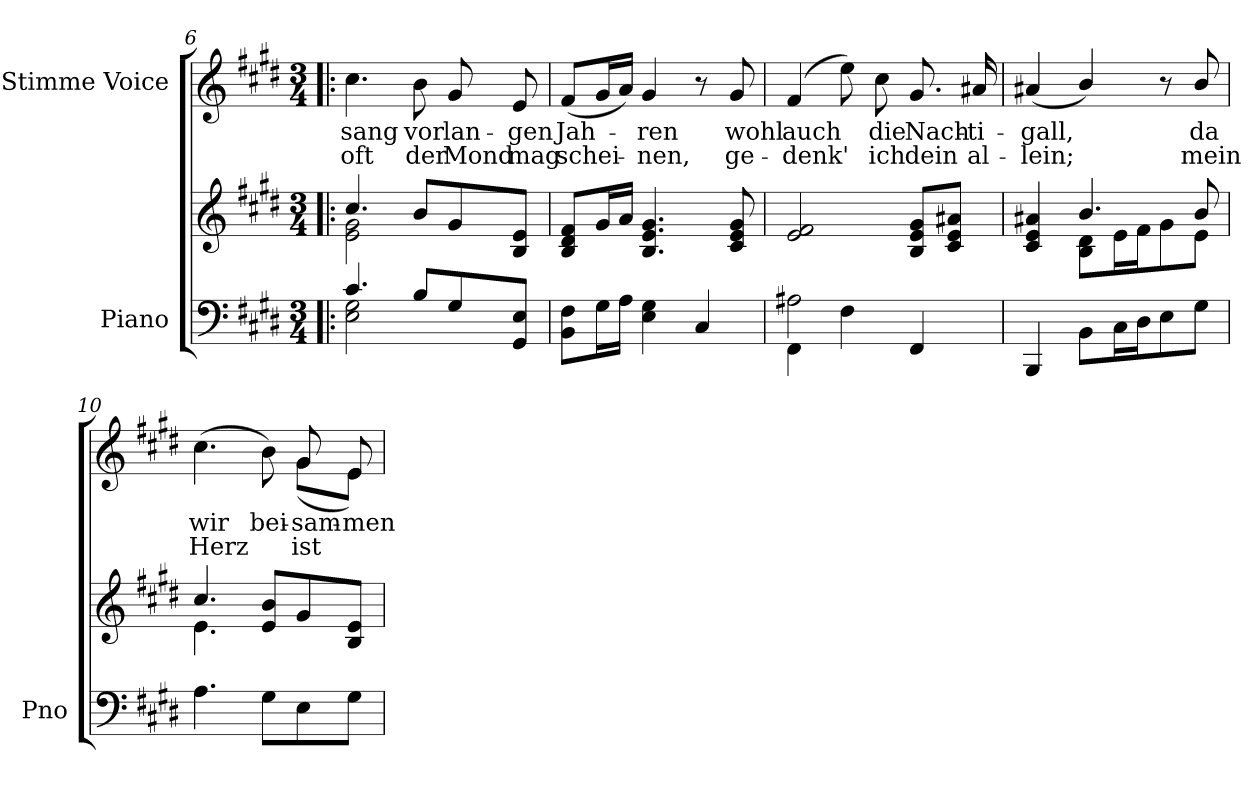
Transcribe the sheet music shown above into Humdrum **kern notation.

**kern	**kern	**kern	**text	**text
*part2	*part2	*part1	*part1	*part1
*staff3	*staff2	*staff1	*staff1	*staff1
*I"Piano	*	*I"Stimme Voice	*	*
*I'Pno	*	*	*	*
!!LO:LB:g=z
*clefF4	*clefG2	*clefG2	*	*
*k[f#c#g#d#]	*k[f#c#g#d#]	*k[f#c#g#d#]	*	*
*M3/4	*M3/4	*M3/4	*	*
=6!|:	=6!|:	=6!|:	=6!|:	=6!|:
*^	*^	*	*	*
!	!	!	!	!	!LO:LY:b	!LO:LY:b
4.c#/	2E\ 2G#\	4.cc#/	2e\ 2g#\	4.cc#\	sang	oft
!	!	!	!	!	!LO:LY:b	!LO:LY:b
8B/L	.	8b/L	.	8b\	vor	der
!	!	!	!	!	!LO:LY:b	!LO:LY:b
8G#/	4ryy	8g#/	4ryy	8g#/	lan-	Mond
!	!	!	!	!	!LO:LY:b	!LO:LY:b
8GG#/ 8E/J	.	8B/ 8e/J	.	8e/	-gen	mag
*v	*v	*	*	*	*	*
*	*v	*v	*	*	*
=7	=7	=7	=7	=7
!	!	!	!LO:LY:b	!LO:LY:b
8BB\ 8F#\L	8B/ 8d#/ 8f#/L	(8f#/L	Jah-	schei-
16G#\L	16g#/L	16g#/L	.	.
16A\JJ	16a/JJ	16a/JJ)	.	.
!	!	!	!LO:LY:b	!LO:LY:b
4E\ 4G#\	4.B/ 4.e/ 4.g#/	4g#/	-ren	-nen,
4C#/	.	8r	.	.
!	!	!	!LO:LY:b	!LO:LY:b
.	8c#/ 8e/ 8g#/	8g#/	wohl	ge-
=8	=8	=8	=8	=8
*^	*	*	*	*
!	!	!	!	!LO:LY:b	!LO:LY:b
2A#X\	4FF#\	2e/ 2f#/	(4f#/	auch	-denk'
.	4F#\	.	8ee\)	.	.
!	!	!	!	!LO:LY:b	!LO:LY:b
.	.	.	8cc#\	die	ich
!	!	!	!	!LO:LY:b	!LO:LY:b
4ryy	4FF#/	8B/ 8e/ 8g#/L	8.g#/	Nach-	dein
.	.	8c#/ 8e/ 8a#X/J	.	.	.
!	!	!	!	!LO:LY:b	!LO:LY:b
.	.	.	16a#X/	-ti-	al-
*v	*v	*	*	*	*
=9	=9	=9	=9	=9
*	*^	*	*	*
!	!	!	!	!LO:LY:b	!LO:LY:b
4BBB/	4c#/ 4e/ 4a#X/	4ryy	(4a#X/	-gall,	-lein;
8BB\L	4.b/	8B\ 8d#\L	4b/)	.	.
16C#\L	.	16e\L	.	.	.
16D#\J	.	16f#\J	.	.	.
8E\	.	8g#\	8r	.	.
!	!	!	!	!LO:LY:b	!LO:LY:b
8G#\J	8b/	8e\J	8b/	da	mein
!!LO:LB:g=z
=10	=10	=10	=10	=10	=10
!	!	!	!	!LO:LY:b	!LO:LY:b
*	*	*	*^	*	*
4.A\	4.cc#/	4.e\	(4.cc#\	2ryy	wir	Herz
!	!	!	!	!	!LO:LY:b	!
8G#\L	8e/ 8b/L	4.ryy	8b\)	.	bei-	.
!	!	!	!	!	!LO:LY:b	!LO:LY:b
8E\	8g#/	.	8g#/	(8g#\L	-sam-	ist
!	!	!	!	!	!LO:LY:b	!
8G#\J	8B/ 8e/J	.	8e/	8e\J)	-men	.
*	*v	*v	*	*	*	*
*	*	*v	*v	*	*
=	=	=	=	=
*-	*-	*-	*-	*-
